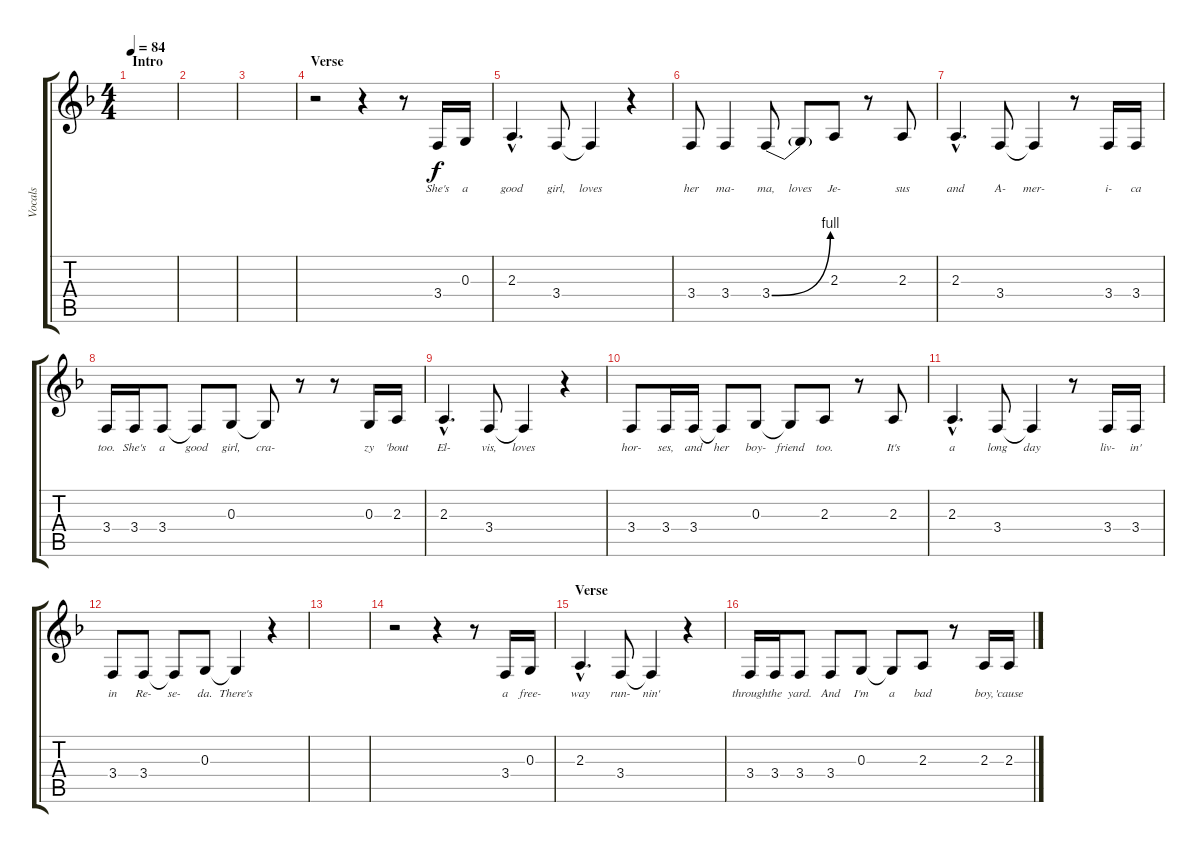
\track ("Vocals" "Vocals") {instrument altosax}
\staff {score tabs}
\tuning (E4 B3 G3 D3 A2 E2) {hide}
\ts (4 4)
\section ("" "Intro")
\tempo 84
\clef g2
\ks f
|
|
|
\section ("" "Verse")
r.2 r.4 r.8 3.4.16{lyrics (0 "She's") lyrics (1 "") lyrics (2 "") lyrics (3 "") lyrics (4 "")} 0.3.16{lyrics (0 "a") lyrics (1 "") lyrics (2 "") lyrics (3 "") lyrics (4 "")} |
2.3{hac}.4{d lyrics (0 "good") lyrics (1 "") lyrics (2 "") lyrics (3 "") lyrics (4 "")} 3.4.8{lyrics (0 "girl,") lyrics (1 "") lyrics (2 "") lyrics (3 "") lyrics (4 "")} 3.4{t}.4{lyrics (0 "loves") lyrics (1 "") lyrics (2 "") lyrics (3 "") lyrics (4 "")} r.4 |
3.4.8{lyrics (0 "her") lyrics (1 "") lyrics (2 "") lyrics (3 "") lyrics (4 "")} 3.4.4{lyrics (0 "ma-") lyrics (1 "") lyrics (2 "") lyrics (3 "") lyrics (4 "")} 3.4{be (bend 0 0 60 4)}.8{lyrics (0 "ma,") lyrics (1 "") lyrics (2 "") lyrics (3 "") lyrics (4 "")} 3.4{t}.8{lyrics (0 "loves") lyrics (1 "") lyrics (2 "") lyrics (3 "") lyrics (4 "")} 2.3.8{lyrics (0 "Je-") lyrics (1 "") lyrics (2 "") lyrics (3 "") lyrics (4 "")} r.8 2.3.8{lyrics (0 "sus") lyrics (1 "") lyrics (2 "") lyrics (3 "") lyrics (4 "")} |
2.3{hac}.4{d lyrics (0 "and") lyrics (1 "") lyrics (2 "") lyrics (3 "") lyrics (4 "")} 3.4.8{lyrics (0 "A-") lyrics (1 "") lyrics (2 "") lyrics (3 "") lyrics (4 "")} 3.4{t}.4{lyrics (0 "mer-") lyrics (1 "") lyrics (2 "") lyrics (3 "") lyrics (4 "")} r.8 3.4.16{lyrics (0 "i-") lyrics (1 "") lyrics (2 "") lyrics (3 "") lyrics (4 "")} 3.4.16{lyrics (0 "ca") lyrics (1 "") lyrics (2 "") lyrics (3 "") lyrics (4 "")} |
3.4.16{lyrics (0 "too.") lyrics (1 "") lyrics (2 "") lyrics (3 "") lyrics (4 "")} 3.4.16{lyrics (0 "She's") lyrics (1 "") lyrics (2 "") lyrics (3 "") lyrics (4 "")} 3.4.8{lyrics (0 "a") lyrics (1 "") lyrics (2 "") lyrics (3 "") lyrics (4 "")} 3.4{t}.8{lyrics (0 "good") lyrics (1 "") lyrics (2 "") lyrics (3 "") lyrics (4 "")} 0.3.8{lyrics (0 "girl,") lyrics (1 "") lyrics (2 "") lyrics (3 "") lyrics (4 "")} 0.3{t}.8{lyrics (0 "cra-") lyrics (1 "") lyrics (2 "") lyrics (3 "") lyrics (4 "")} r.8 r.8 0.3.16{lyrics (0 "zy") lyrics (1 "") lyrics (2 "") lyrics (3 "") lyrics (4 "")} 2.3.16{lyrics (0 "'bout") lyrics (1 "") lyrics (2 "") lyrics (3 "") lyrics (4 "")} |
2.3{hac}.4{d lyrics (0 "El-") lyrics (1 "") lyrics (2 "") lyrics (3 "") lyrics (4 "")} 3.4.8{lyrics (0 "vis,") lyrics (1 "") lyrics (2 "") lyrics (3 "") lyrics (4 "")} 3.4{t}.4{lyrics (0 "loves") lyrics (1 "") lyrics (2 "") lyrics (3 "") lyrics (4 "")} r.4 |
3.4.8{lyrics (0 "hor-") lyrics (1 "") lyrics (2 "") lyrics (3 "") lyrics (4 "")} 3.4.16{lyrics (0 "ses,") lyrics (1 "") lyrics (2 "") lyrics (3 "") lyrics (4 "")} 3.4.16{lyrics (0 "and") lyrics (1 "") lyrics (2 "") lyrics (3 "") lyrics (4 "")} 3.4{t}.8{lyrics (0 "her") lyrics (1 "") lyrics (2 "") lyrics (3 "") lyrics (4 "")} 0.3.8{lyrics (0 "boy-") lyrics (1 "") lyrics (2 "") lyrics (3 "") lyrics (4 "")} 0.3{t}.8{lyrics (0 "friend") lyrics (1 "") lyrics (2 "") lyrics (3 "") lyrics (4 "")} 2.3.8{lyrics (0 "too.") lyrics (1 "") lyrics (2 "") lyrics (3 "") lyrics (4 "")} r.8 2.3.8{lyrics (0 "It's") lyrics (1 "") lyrics (2 "") lyrics (3 "") lyrics (4 "")} |
2.3{hac}.4{d lyrics (0 "a") lyrics (1 "") lyrics (2 "") lyrics (3 "") lyrics (4 "")} 3.4.8{lyrics (0 "long") lyrics (1 "") lyrics (2 "") lyrics (3 "") lyrics (4 "")} 3.4{t}.4{lyrics (0 "day") lyrics (1 "") lyrics (2 "") lyrics (3 "") lyrics (4 "")} r.8 3.4.16{lyrics (0 "liv-") lyrics (1 "") lyrics (2 "") lyrics (3 "") lyrics (4 "")} 3.4.16{lyrics (0 "in'") lyrics (1 "") lyrics (2 "") lyrics (3 "") lyrics (4 "")} |
3.4.8{lyrics (0 "in") lyrics (1 "") lyrics (2 "") lyrics (3 "") lyrics (4 "")} 3.4.8{lyrics (0 "Re-") lyrics (1 "") lyrics (2 "") lyrics (3 "") lyrics (4 "")} 3.4{t}.8{lyrics (0 "se-") lyrics (1 "") lyrics (2 "") lyrics (3 "") lyrics (4 "")} 0.3.8{lyrics (0 "da.") lyrics (1 "") lyrics (2 "") lyrics (3 "") lyrics (4 "")} 0.3{t}.4{lyrics (0 "There's") lyrics (1 "") lyrics (2 "") lyrics (3 "") lyrics (4 "")} r.4 |
|
r.2 r.4 r.8 3.4.16{lyrics (0 "a") lyrics (1 "") lyrics (2 "") lyrics (3 "") lyrics (4 "")} 0.3.16{lyrics (0 "free-") lyrics (1 "") lyrics (2 "") lyrics (3 "") lyrics (4 "")} |
\section ("" "Verse")
2.3{hac}.4{d lyrics (0 "way") lyrics (1 "") lyrics (2 "") lyrics (3 "") lyrics (4 "")} 3.4.8{lyrics (0 "run-") lyrics (1 "") lyrics (2 "") lyrics (3 "") lyrics (4 "")} 3.4{t}.4{lyrics (0 "nin'") lyrics (1 "") lyrics (2 "") lyrics (3 "") lyrics (4 "")} r.4 |
3.4.16{lyrics (0 "through") lyrics (1 "") lyrics (2 "") lyrics (3 "") lyrics (4 "")} 3.4.16{lyrics (0 "the") lyrics (1 "") lyrics (2 "") lyrics (3 "") lyrics (4 "")} 3.4.8{lyrics (0 "yard.") lyrics (1 "") lyrics (2 "") lyrics (3 "") lyrics (4 "")} 3.4.8{lyrics (0 "And") lyrics (1 "") lyrics (2 "") lyrics (3 "") lyrics (4 "")} 0.3.8{lyrics (0 "I'm") lyrics (1 "") lyrics (2 "") lyrics (3 "") lyrics (4 "")} 0.3{t}.8{lyrics (0 "a") lyrics (1 "") lyrics (2 "") lyrics (3 "") lyrics (4 "")} 2.3.8{lyrics (0 "bad") lyrics (1 "") lyrics (2 "") lyrics (3 "") lyrics (4 "")} r.8 2.3.16{lyrics (0 "boy,") lyrics (1 "") lyrics (2 "") lyrics (3 "") lyrics (4 "")} 2.3.16{lyrics (0 "'cause") lyrics (1 "") lyrics (2 "") lyrics (3 "") lyrics (4 "")}
